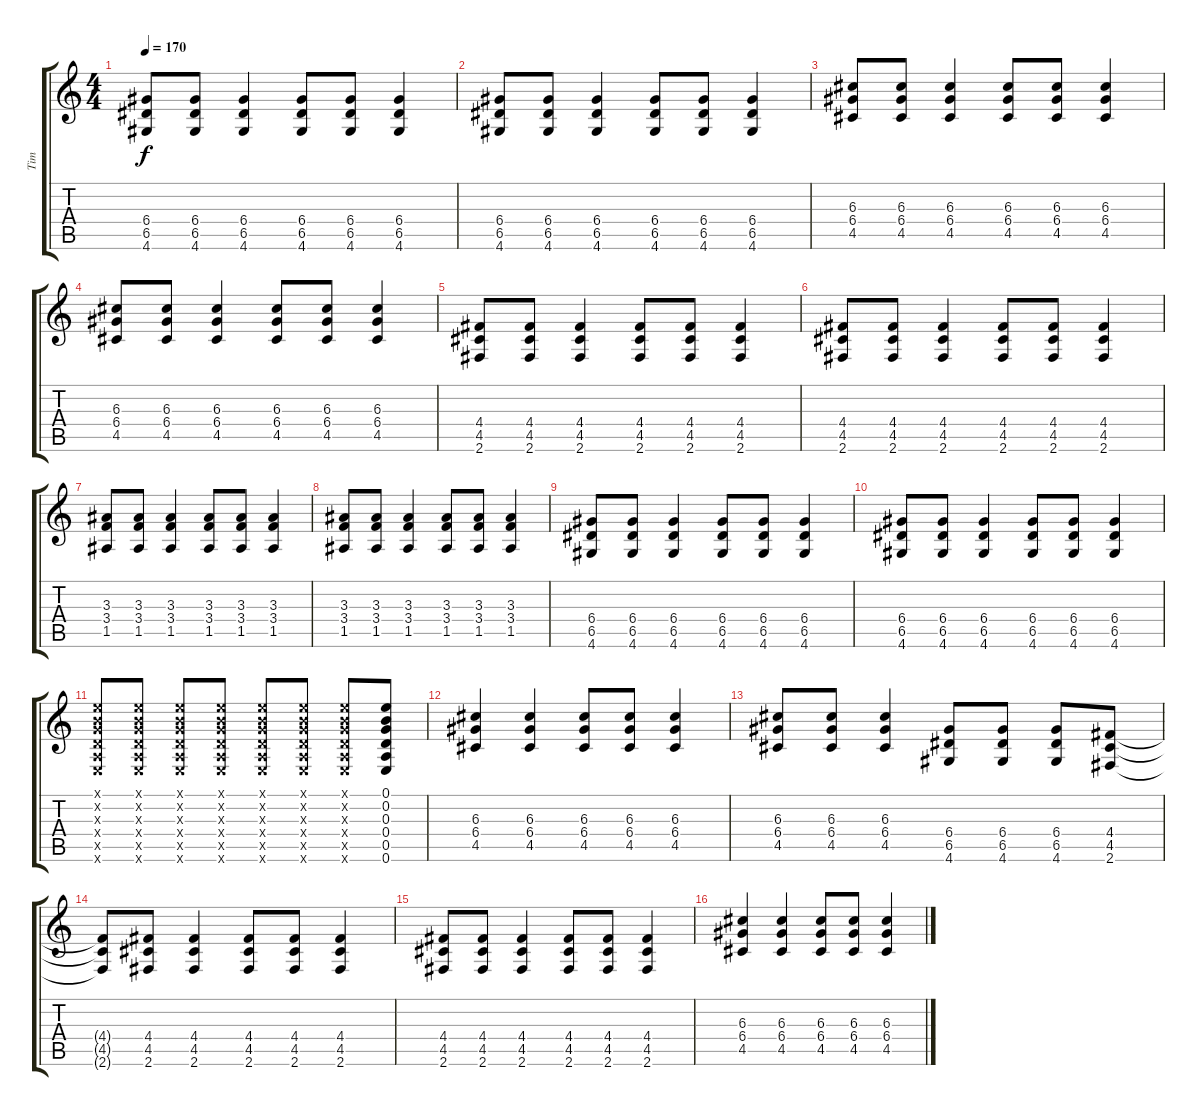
\track ("Tim" "Tim") {instrument acousticguitarsteel}
\staff {score tabs}
\tuning (E4 B3 G3 D3 A2 E2) {hide}
\ts (4 4)
\tempo 170
\clef g2
\ks c
(6.4 6.5 4.6).8{dy f} (6.4 6.5 4.6).8 (6.4 6.5 4.6).4 (6.4 6.5 4.6).8 (6.4 6.5 4.6).8 (6.4 6.5 4.6).4 |
(6.4 6.5 4.6).8 (6.4 6.5 4.6).8 (6.4 6.5 4.6).4 (6.4 6.5 4.6).8 (6.4 6.5 4.6).8 (6.4 6.5 4.6).4 |
(6.3 6.4 4.5).8 (6.3 6.4 4.5).8 (6.3 6.4 4.5).4 (6.3 6.4 4.5).8 (6.3 6.4 4.5).8 (6.3 6.4 4.5).4 |
(6.3 6.4 4.5).8 (6.3 6.4 4.5).8 (6.3 6.4 4.5).4 (6.3 6.4 4.5).8 (6.3 6.4 4.5).8 (6.3 6.4 4.5).4 |
(4.4 4.5 2.6).8 (4.4 4.5 2.6).8 (4.4 4.5 2.6).4 (4.4 4.5 2.6).8 (4.4 4.5 2.6).8 (4.4 4.5 2.6).4 |
(4.4 4.5 2.6).8 (4.4 4.5 2.6).8 (4.4 4.5 2.6).4 (4.4 4.5 2.6).8 (4.4 4.5 2.6).8 (4.4 4.5 2.6).4 |
(3.3 3.4 1.5).8 (3.3 3.4 1.5).8 (3.3 3.4 1.5).4 (3.3 3.4 1.5).8 (3.3 3.4 1.5).8 (3.3 3.4 1.5).4 |
(3.3 3.4 1.5).8 (3.3 3.4 1.5).8 (3.3 3.4 1.5).4 (3.3 3.4 1.5).8 (3.3 3.4 1.5).8 (3.3 3.4 1.5).4 |
(6.4 6.5 4.6).8 (6.4 6.5 4.6).8 (6.4 6.5 4.6).4 (6.4 6.5 4.6).8 (6.4 6.5 4.6).8 (6.4 6.5 4.6).4 |
(6.4 6.5 4.6).8 (6.4 6.5 4.6).8 (6.4 6.5 4.6).4 (6.4 6.5 4.6).8 (6.4 6.5 4.6).8 (6.4 6.5 4.6).4 |
(0.1{x} 0.2{x} 0.3{x} 0.4{x} 0.5{x} 0.6{x}).8 (0.1{x} 0.2{x} 0.3{x} 0.4{x} 0.5{x} 0.6{x}).8 (0.1{x} 0.2{x} 0.3{x} 0.4{x} 0.5{x} 0.6{x}).8 (0.1{x} 0.2{x} 0.3{x} 0.4{x} 0.5{x} 0.6{x}).8 (0.1{x} 0.2{x} 0.3{x} 0.4{x} 0.5{x} 0.6{x}).8 (0.1{x} 0.2{x} 0.3{x} 0.4{x} 0.5{x} 0.6{x}).8 (0.1{x} 0.2{x} 0.3{x} 0.4{x} 0.5{x} 0.6{x}).8 (0.1 0.2 0.3 0.4 0.5 0.6).8 |
(6.3 6.4 4.5).4 (6.3 6.4 4.5).4 (6.3 6.4 4.5).8 (6.3 6.4 4.5).8 (6.3 6.4 4.5).4 |
(6.3 6.4 4.5).8 (6.3 6.4 4.5).8 (6.3 6.4 4.5).4 (6.4 6.5 4.6).8 (6.4 6.5 4.6).8 (6.4 6.5 4.6).8 (4.4 4.5 2.6).8 |
(4.4{t} 4.5{t} 2.6{t}).8 (4.4 4.5 2.6).8 (4.4 4.5 2.6).4 (4.4 4.5 2.6).8 (4.4 4.5 2.6).8 (4.4 4.5 2.6).4 |
(4.4 4.5 2.6).8 (4.4 4.5 2.6).8 (4.4 4.5 2.6).4 (4.4 4.5 2.6).8 (4.4 4.5 2.6).8 (4.4 4.5 2.6).4 |
(6.3 6.4 4.5).4 (6.3 6.4 4.5).4 (6.3 6.4 4.5).8 (6.3 6.4 4.5).8 (6.3 6.4 4.5).4
